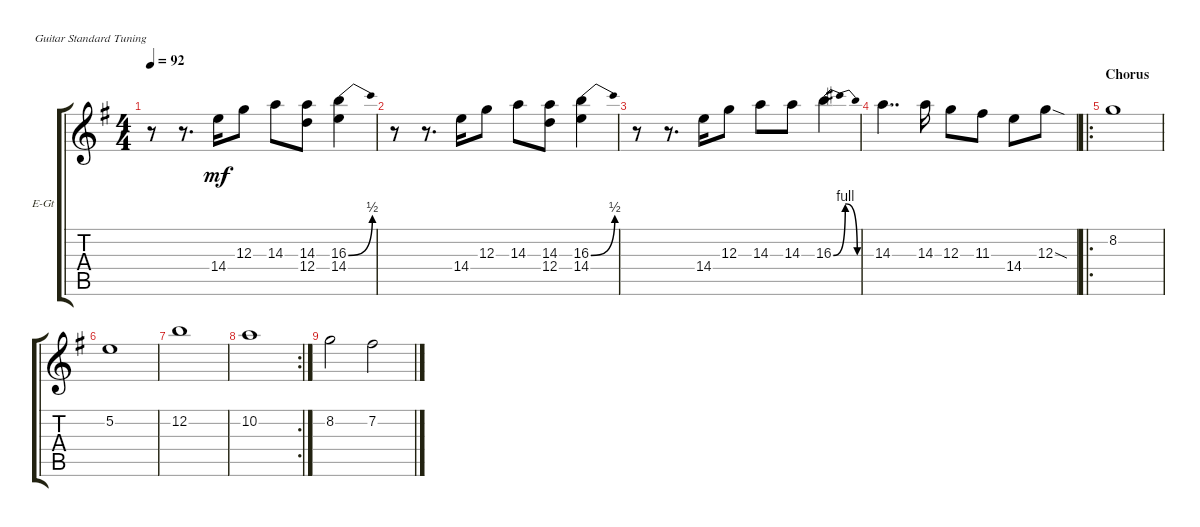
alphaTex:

\defaultSystemsLayout 4
\bracketExtendMode groupsimilarinstruments
\firstSystemTrackNameOrientation horizontal
\otherSystemsTrackNameOrientation horizontal
\track ("Electric Guitar" "E-Gt") {instrument distortionguitar}
\staff {score tabs}
\tuning (E4 B3 G3 D3 A2 E2)
\ts (4 4)
\tempo 92
\clef g2
\ks g
r.8{dy mf} r.8{d} 14.4.16 12.3.8 14.3.8 (14.3 12.4).8 (16.3{be (bend 0 0 15.6 2)} 14.4).4 |
r.8 r.8{d} 14.4.16 12.3.8 14.3.8 (14.3 12.4).8 (16.3{be (bend 0 0 15.6 2)} 14.4).4 |
r.8 r.8{d} 14.4.16 12.3.8 14.3.8 14.3.8 16.3{be (bendrelease 0 0 10.2 4 20.4 4 30 0)}.4 |
14.3.4{dd} 14.3.16 12.3.8 11.3.8 14.4.8 12.3{sod}.8 |
\ro
\section ("" "Chorus")
8.2.1 |
5.2.1 |
12.2.1 |
\rc 2
10.2.1 |
8.2.2 7.2.2
